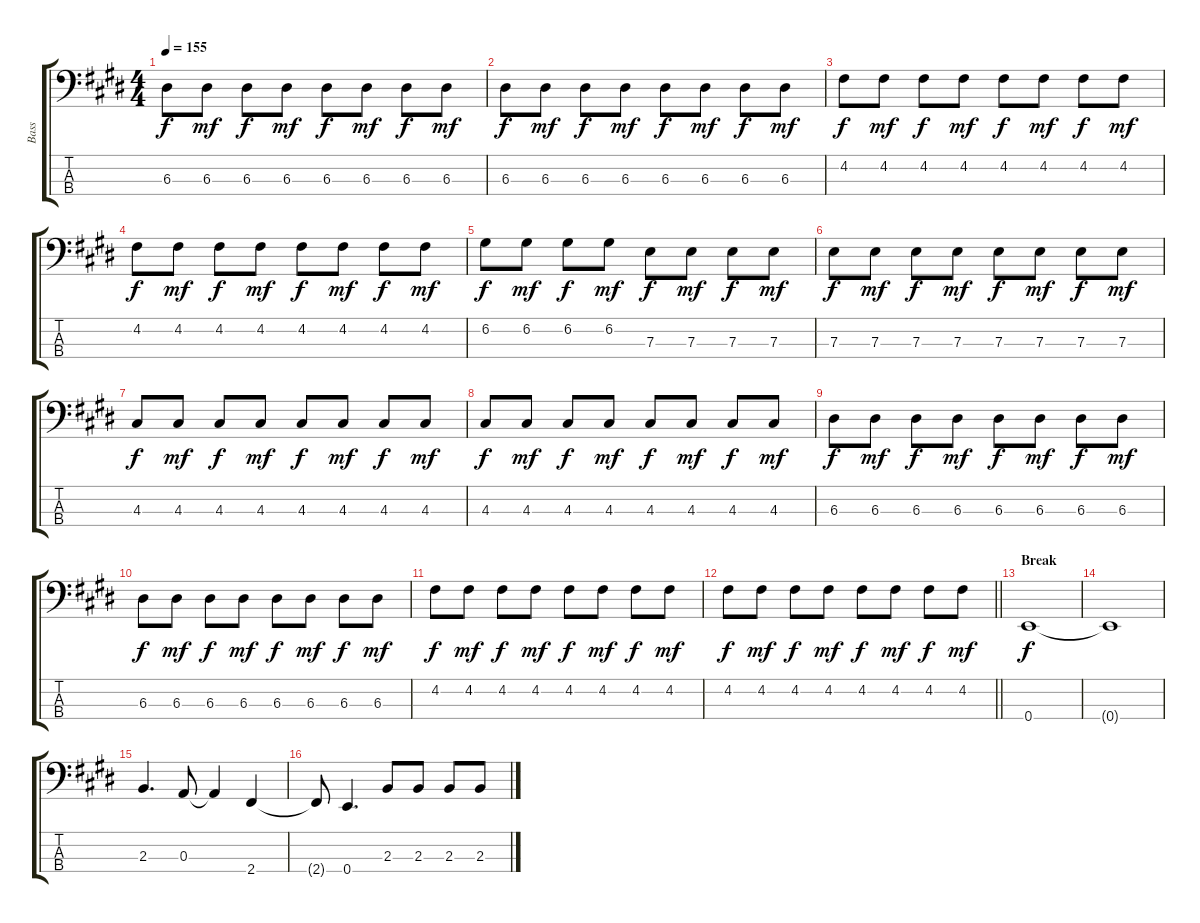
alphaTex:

\track ("Bass" "Bass") {instrument electricbassfinger}
\staff {score tabs}
\tuning (G2 D2 A1 E1) {hide}
\ts (4 4)
\tempo 155
\clef f4
\ks e
6.3.8{dy f} 6.3.8{dy mf} 6.3.8{dy f} 6.3.8{dy mf} 6.3.8{dy f} 6.3.8{dy mf} 6.3.8{dy f} 6.3.8{dy mf} |
6.3.8{dy f} 6.3.8{dy mf} 6.3.8{dy f} 6.3.8{dy mf} 6.3.8{dy f} 6.3.8{dy mf} 6.3.8{dy f} 6.3.8{dy mf} |
4.2.8{dy f} 4.2.8{dy mf} 4.2.8{dy f} 4.2.8{dy mf} 4.2.8{dy f} 4.2.8{dy mf} 4.2.8{dy f} 4.2.8{dy mf} |
4.2.8{dy f} 4.2.8{dy mf} 4.2.8{dy f} 4.2.8{dy mf} 4.2.8{dy f} 4.2.8{dy mf} 4.2.8{dy f} 4.2.8{dy mf} |
6.2.8{dy f} 6.2.8{dy mf} 6.2.8{dy f} 6.2.8{dy mf} 7.3.8{dy f} 7.3.8{dy mf} 7.3.8{dy f} 7.3.8{dy mf} |
7.3.8{dy f} 7.3.8{dy mf} 7.3.8{dy f} 7.3.8{dy mf} 7.3.8{dy f} 7.3.8{dy mf} 7.3.8{dy f} 7.3.8{dy mf} |
4.3.8{dy f} 4.3.8{dy mf} 4.3.8{dy f} 4.3.8{dy mf} 4.3.8{dy f} 4.3.8{dy mf} 4.3.8{dy f} 4.3.8{dy mf} |
4.3.8{dy f} 4.3.8{dy mf} 4.3.8{dy f} 4.3.8{dy mf} 4.3.8{dy f} 4.3.8{dy mf} 4.3.8{dy f} 4.3.8{dy mf} |
6.3.8{dy f} 6.3.8{dy mf} 6.3.8{dy f} 6.3.8{dy mf} 6.3.8{dy f} 6.3.8{dy mf} 6.3.8{dy f} 6.3.8{dy mf} |
6.3.8{dy f} 6.3.8{dy mf} 6.3.8{dy f} 6.3.8{dy mf} 6.3.8{dy f} 6.3.8{dy mf} 6.3.8{dy f} 6.3.8{dy mf} |
4.2.8{dy f} 4.2.8{dy mf} 4.2.8{dy f} 4.2.8{dy mf} 4.2.8{dy f} 4.2.8{dy mf} 4.2.8{dy f} 4.2.8{dy mf} |
\barLineRight lightlight
4.2.8{dy f} 4.2.8{dy mf} 4.2.8{dy f} 4.2.8{dy mf} 4.2.8{dy f} 4.2.8{dy mf} 4.2.8{dy f} 4.2.8{dy mf} |
\section ("" "Break")
0.4.1{dy f} |
0.4{t}.1 |
2.3.4{d} 0.3.8 0.3{t}.4 2.4.4 |
2.4{t}.8 0.4.4{d} 2.3.8 2.3.8 2.3.8 2.3.8
